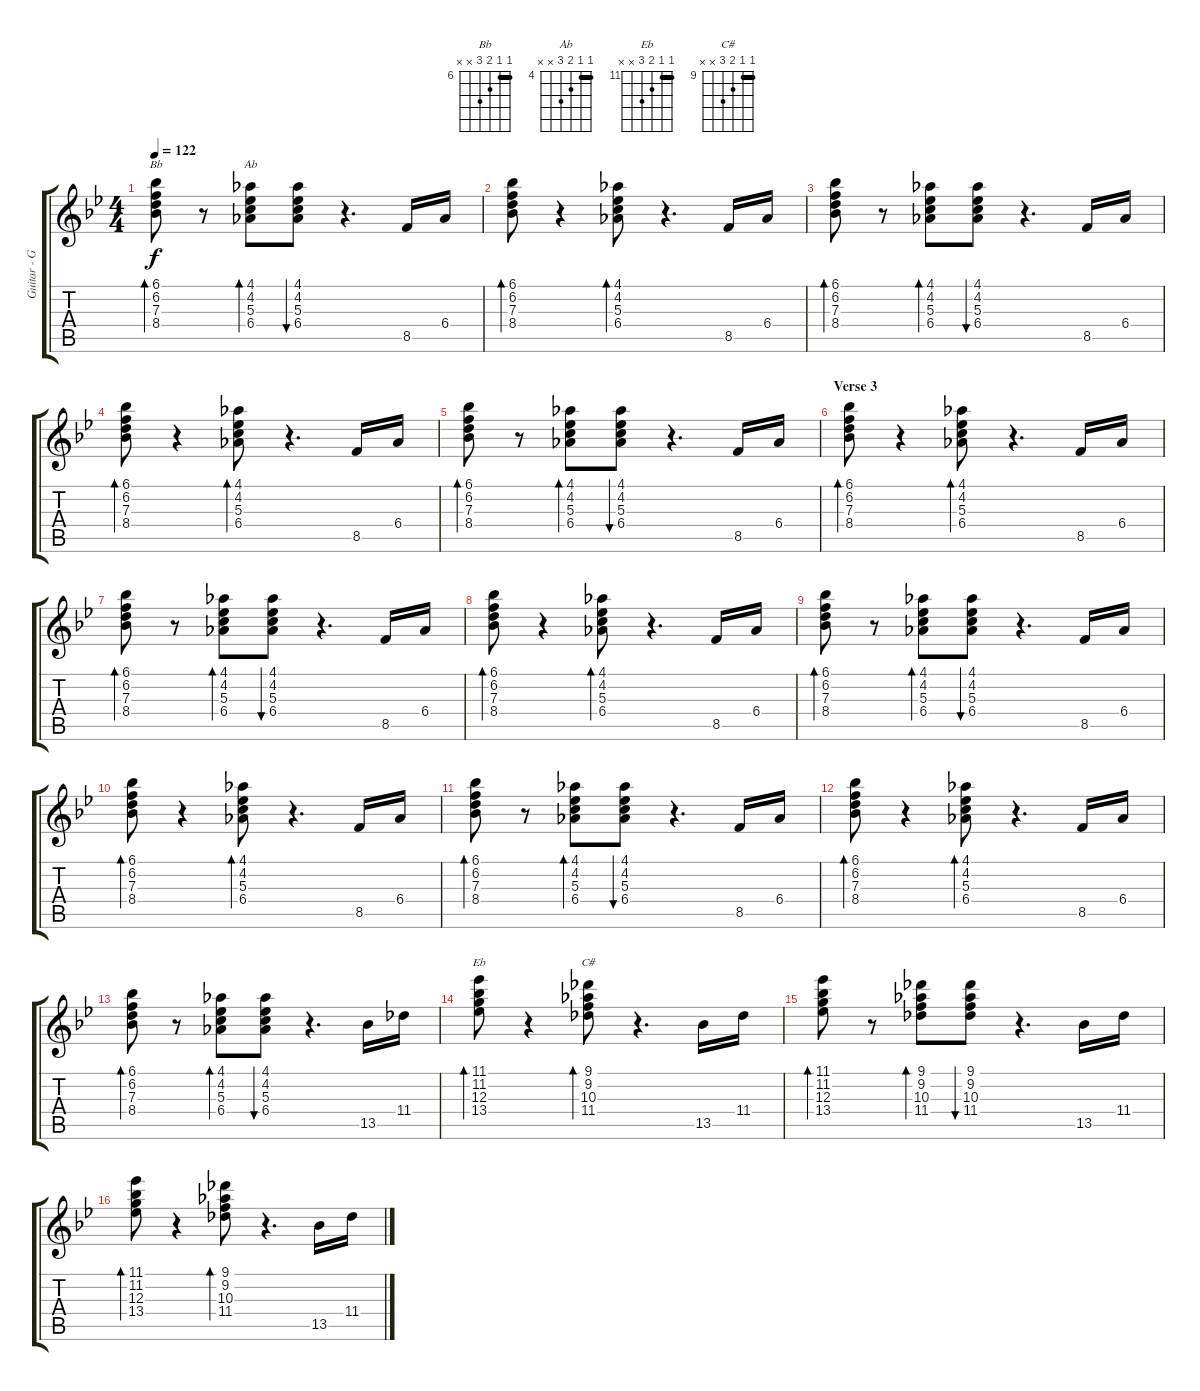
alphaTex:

\track ("Guitar - George Benson" "Guitar - G") {instrument electricguitarjazz}
\staff {score tabs}
\tuning (E4 B3 G3 D3 A2 E2) {hide}
\chord ("Bb" 6 6 7 8 x x) {firstfret 6 barre 6}
\chord ("Ab" 4 4 5 6 x x) {firstfret 4 barre 4}
\chord ("Eb" 11 11 12 13 x x) {firstfret 11 barre 11}
\chord ("C#" 9 9 10 11 x x) {firstfret 9 barre 9}
\ts (4 4)
\tempo 122
\clef g2
\ks bb
(6.1 6.2 7.3 8.4).8{bd 60 ch "Bb" dy f} r.8 (4.1 4.2 5.3 6.4).8{bd 60 ch "Ab"} (4.1 4.2 5.3 6.4).8{bu 60} r.4{d} 8.5.16 6.4.16 |
(6.1 6.2 7.3 8.4).8{bd 60} r.4 (4.1 4.2 5.3 6.4).8{bd 60} r.4{d} 8.5.16 6.4.16 |
(6.1 6.2 7.3 8.4).8{bd 60} r.8 (4.1 4.2 5.3 6.4).8{bd 60} (4.1 4.2 5.3 6.4).8{bu 60} r.4{d} 8.5.16 6.4.16 |
(6.1 6.2 7.3 8.4).8{bd 60} r.4 (4.1 4.2 5.3 6.4).8{bd 60} r.4{d} 8.5.16 6.4.16 |
(6.1 6.2 7.3 8.4).8{bd 60} r.8 (4.1 4.2 5.3 6.4).8{bd 60} (4.1 4.2 5.3 6.4).8{bu 60} r.4{d} 8.5.16 6.4.16 |
\section ("" "Verse 3")
(6.1 6.2 7.3 8.4).8{bd 60} r.4 (4.1 4.2 5.3 6.4).8{bd 60} r.4{d} 8.5.16 6.4.16 |
(6.1 6.2 7.3 8.4).8{bd 60} r.8 (4.1 4.2 5.3 6.4).8{bd 60} (4.1 4.2 5.3 6.4).8{bu 60} r.4{d} 8.5.16 6.4.16 |
(6.1 6.2 7.3 8.4).8{bd 60} r.4 (4.1 4.2 5.3 6.4).8{bd 60} r.4{d} 8.5.16 6.4.16 |
(6.1 6.2 7.3 8.4).8{bd 60} r.8 (4.1 4.2 5.3 6.4).8{bd 60} (4.1 4.2 5.3 6.4).8{bu 60} r.4{d} 8.5.16 6.4.16 |
(6.1 6.2 7.3 8.4).8{bd 60} r.4 (4.1 4.2 5.3 6.4).8{bd 60} r.4{d} 8.5.16 6.4.16 |
(6.1 6.2 7.3 8.4).8{bd 60} r.8 (4.1 4.2 5.3 6.4).8{bd 60} (4.1 4.2 5.3 6.4).8{bu 60} r.4{d} 8.5.16 6.4.16 |
(6.1 6.2 7.3 8.4).8{bd 60} r.4 (4.1 4.2 5.3 6.4).8{bd 60} r.4{d} 8.5.16 6.4.16 |
(6.1 6.2 7.3 8.4).8{bd 60} r.8 (4.1 4.2 5.3 6.4).8{bd 60} (4.1 4.2 5.3 6.4).8{bu 60} r.4{d} 13.5.16 11.4.16 |
(11.1 11.2 12.3 13.4).8{bd 60 ch "Eb"} r.4 (9.1 9.2 10.3 11.4).8{bd 60 ch "C#"} r.4{d} 13.5.16 11.4.16 |
(11.1 11.2 12.3 13.4).8{bd 60} r.8 (9.1 9.2 10.3 11.4).8{bd 60} (9.1 9.2 10.3 11.4).8{bu 60} r.4{d} 13.5.16 11.4.16 |
(11.1 11.2 12.3 13.4).8{bd 60} r.4 (9.1 9.2 10.3 11.4).8{bd 60} r.4{d} 13.5.16 11.4.16
